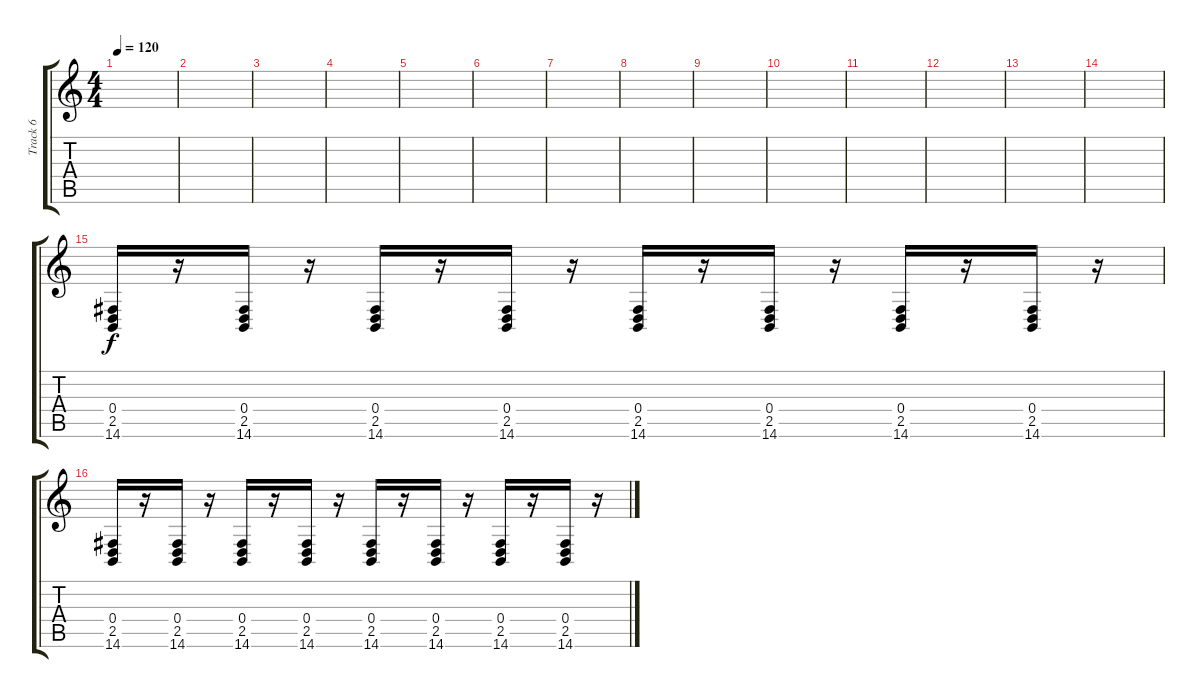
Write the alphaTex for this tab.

\track ("Track 6" "Track 6") {instrument stringensemble1}
\staff {score tabs}
\tuning (E4 B3 G3 D3 A2 E2) {hide}
\ts (4 4)
\tempo 120
\clef g2
\ks c
|
|
|
|
|
|
|
|
|
|
|
|
|
|
(0.4 2.5 14.6).16 r.16 (0.4 2.5 14.6).16 r.16 (0.4 2.5 14.6).16 r.16 (0.4 2.5 14.6).16 r.16 (0.4 2.5 14.6).16 r.16 (0.4 2.5 14.6).16 r.16 (0.4 2.5 14.6).16 r.16 (0.4 2.5 14.6).16 r.16 |
(0.4 2.5 14.6).16 r.16 (0.4 2.5 14.6).16 r.16 (0.4 2.5 14.6).16 r.16 (0.4 2.5 14.6).16 r.16 (0.4 2.5 14.6).16 r.16 (0.4 2.5 14.6).16 r.16 (0.4 2.5 14.6).16 r.16 (0.4 2.5 14.6).16 r.16
